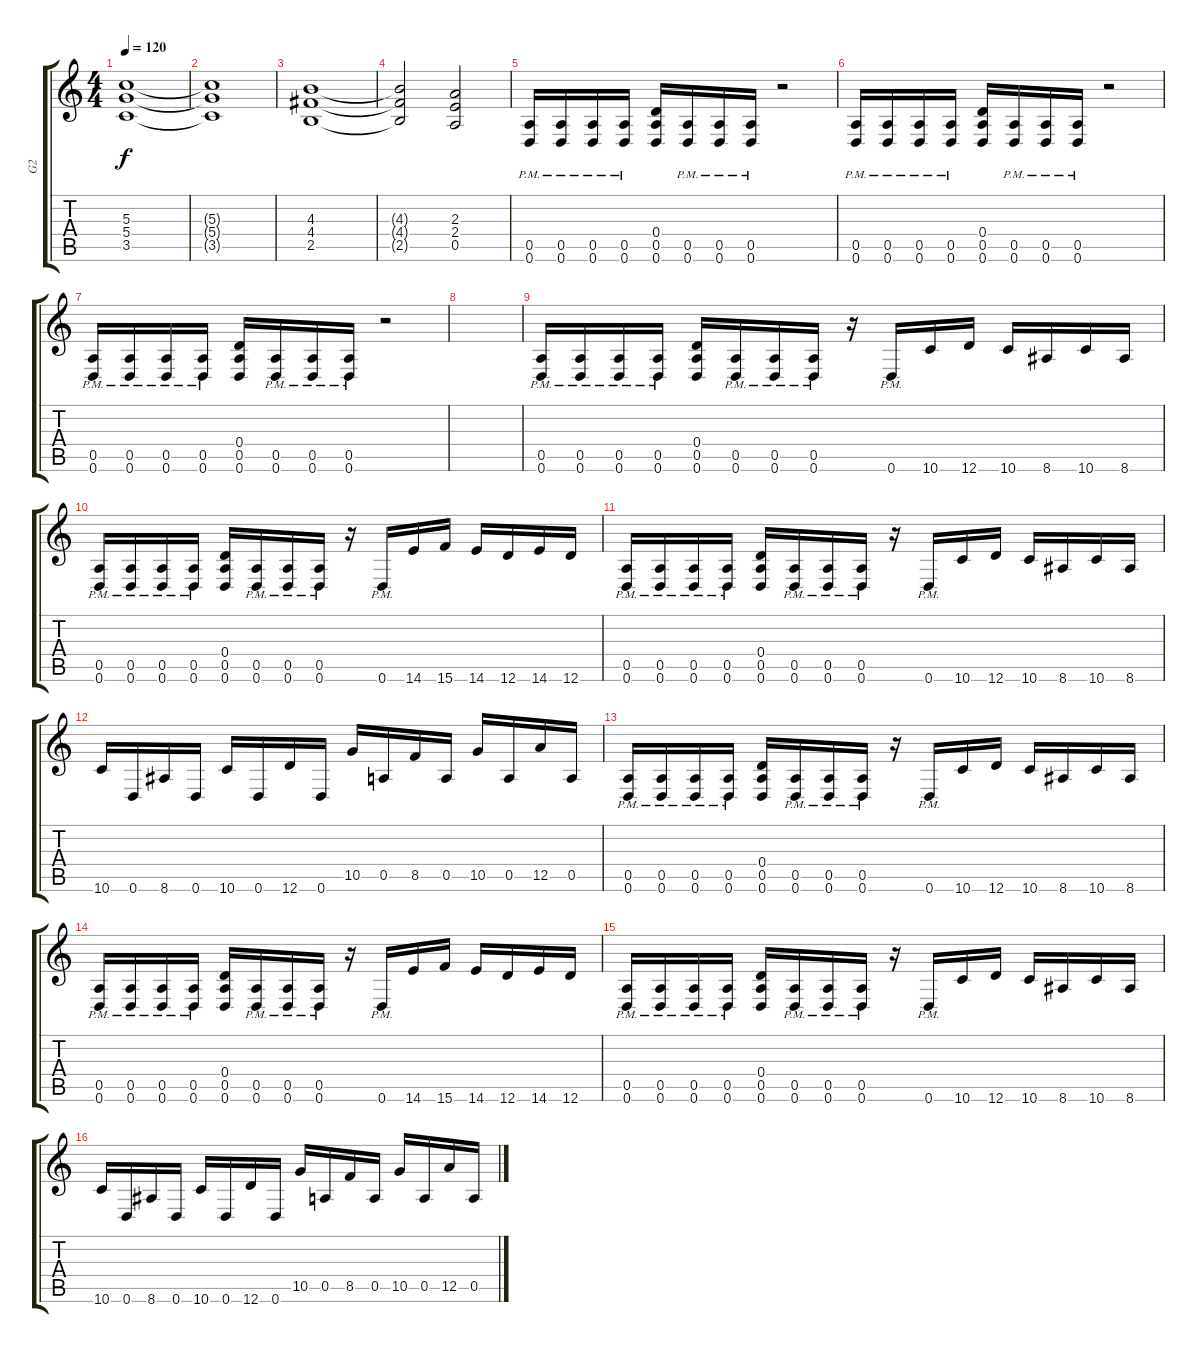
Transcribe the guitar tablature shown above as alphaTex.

\track ("G2" "G2") {instrument overdrivenguitar}
\staff {score tabs}
\tuning (E4 B3 G3 D3 A2 D2) {hide}
\ts (4 4)
\tempo 120
\clef g2
\ks c
(5.3 5.4 3.5).1{dy f} |
(5.3{t} 5.4{t} 3.5{t}).1 |
(4.3 4.4 2.5).1 |
(4.3{t} 4.4{t} 2.5{t}).2 (2.3 2.4 0.5).2 |
(0.5{pm} 0.6{pm}).16 (0.5{pm} 0.6{pm}).16 (0.5{pm} 0.6{pm}).16 (0.5{pm} 0.6{pm}).16 (0.4 0.5 0.6).16 (0.5{pm} 0.6{pm}).16 (0.5{pm} 0.6{pm}).16 (0.5{pm} 0.6{pm}).16 r.2 |
(0.5{pm} 0.6{pm}).16 (0.5{pm} 0.6{pm}).16 (0.5{pm} 0.6{pm}).16 (0.5{pm} 0.6{pm}).16 (0.4 0.5 0.6).16 (0.5{pm} 0.6{pm}).16 (0.5{pm} 0.6{pm}).16 (0.5{pm} 0.6{pm}).16 r.2 |
(0.5{pm} 0.6{pm}).16 (0.5{pm} 0.6{pm}).16 (0.5{pm} 0.6{pm}).16 (0.5{pm} 0.6{pm}).16 (0.4 0.5 0.6).16 (0.5{pm} 0.6{pm}).16 (0.5{pm} 0.6{pm}).16 (0.5{pm} 0.6{pm}).16 r.2 |
|
(0.5{pm} 0.6{pm}).16 (0.5{pm} 0.6{pm}).16 (0.5{pm} 0.6{pm}).16 (0.5{pm} 0.6{pm}).16 (0.4 0.5 0.6).16 (0.5{pm} 0.6{pm}).16 (0.5{pm} 0.6{pm}).16 (0.5{pm} 0.6{pm}).16 r.16 0.6{pm}.16 10.6.16 12.6.16 10.6.16 8.6.16 10.6.16 8.6.16 |
(0.5{pm} 0.6{pm}).16 (0.5{pm} 0.6{pm}).16 (0.5{pm} 0.6{pm}).16 (0.5{pm} 0.6{pm}).16 (0.4 0.5 0.6).16 (0.5{pm} 0.6{pm}).16 (0.5{pm} 0.6{pm}).16 (0.5{pm} 0.6{pm}).16 r.16 0.6{pm}.16 14.6.16 15.6.16 14.6.16 12.6.16 14.6.16 12.6.16 |
(0.5{pm} 0.6{pm}).16 (0.5{pm} 0.6{pm}).16 (0.5{pm} 0.6{pm}).16 (0.5{pm} 0.6{pm}).16 (0.4 0.5 0.6).16 (0.5{pm} 0.6{pm}).16 (0.5{pm} 0.6{pm}).16 (0.5{pm} 0.6{pm}).16 r.16 0.6{pm}.16 10.6.16 12.6.16 10.6.16 8.6.16 10.6.16 8.6.16 |
10.6.16 0.6.16 8.6.16 0.6.16 10.6.16 0.6.16 12.6.16 0.6.16 10.5.16 0.5.16 8.5.16 0.5.16 10.5.16 0.5.16 12.5.16 0.5.16 |
(0.5{pm} 0.6{pm}).16 (0.5{pm} 0.6{pm}).16 (0.5{pm} 0.6{pm}).16 (0.5{pm} 0.6{pm}).16 (0.4 0.5 0.6).16 (0.5{pm} 0.6{pm}).16 (0.5{pm} 0.6{pm}).16 (0.5{pm} 0.6{pm}).16 r.16 0.6{pm}.16 10.6.16 12.6.16 10.6.16 8.6.16 10.6.16 8.6.16 |
(0.5{pm} 0.6{pm}).16 (0.5{pm} 0.6{pm}).16 (0.5{pm} 0.6{pm}).16 (0.5{pm} 0.6{pm}).16 (0.4 0.5 0.6).16 (0.5{pm} 0.6{pm}).16 (0.5{pm} 0.6{pm}).16 (0.5{pm} 0.6{pm}).16 r.16 0.6{pm}.16 14.6.16 15.6.16 14.6.16 12.6.16 14.6.16 12.6.16 |
(0.5{pm} 0.6{pm}).16 (0.5{pm} 0.6{pm}).16 (0.5{pm} 0.6{pm}).16 (0.5{pm} 0.6{pm}).16 (0.4 0.5 0.6).16 (0.5{pm} 0.6{pm}).16 (0.5{pm} 0.6{pm}).16 (0.5{pm} 0.6{pm}).16 r.16 0.6{pm}.16 10.6.16 12.6.16 10.6.16 8.6.16 10.6.16 8.6.16 |
10.6.16 0.6.16 8.6.16 0.6.16 10.6.16 0.6.16 12.6.16 0.6.16 10.5.16 0.5.16 8.5.16 0.5.16 10.5.16 0.5.16 12.5.16 0.5.16
